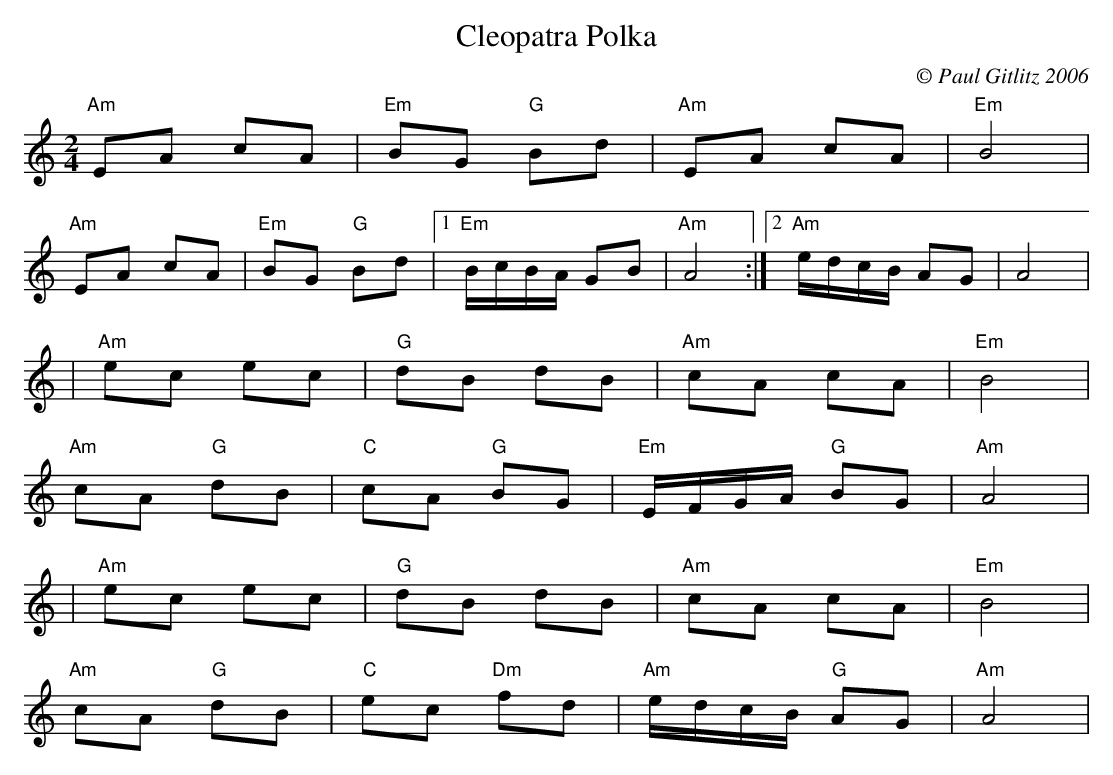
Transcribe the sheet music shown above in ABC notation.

X:1
T:Cleopatra Polka
M:2/4
L:1/8
C:© Paul Gitlitz 2006
K:Am
"Am"EA cA| "Em"BG "G"Bd|"Am"EA  cA|"Em"B4|!
"Am"EA cA|"Em"BG "G"Bd|1"Em"B/c/B/A/ GB| "Am"A4:|2"Am"e/d/c/B/ AG|A4|!
|"Am"ec ec|"G"dB dB|"Am"cA cA|"Em"B4|!
"Am"cA "G"dB|"C"cA "G"BG|"Em"E/F/G/A/  "G"BG|"Am"A4|!
|"Am"ec ec|"G"dB dB|"Am"cA cA|"Em"B4|!
"Am"cA "G"dB|"C"ec "Dm"fd|"Am"e/d/c/B/ "G"AG|"Am"A4|
